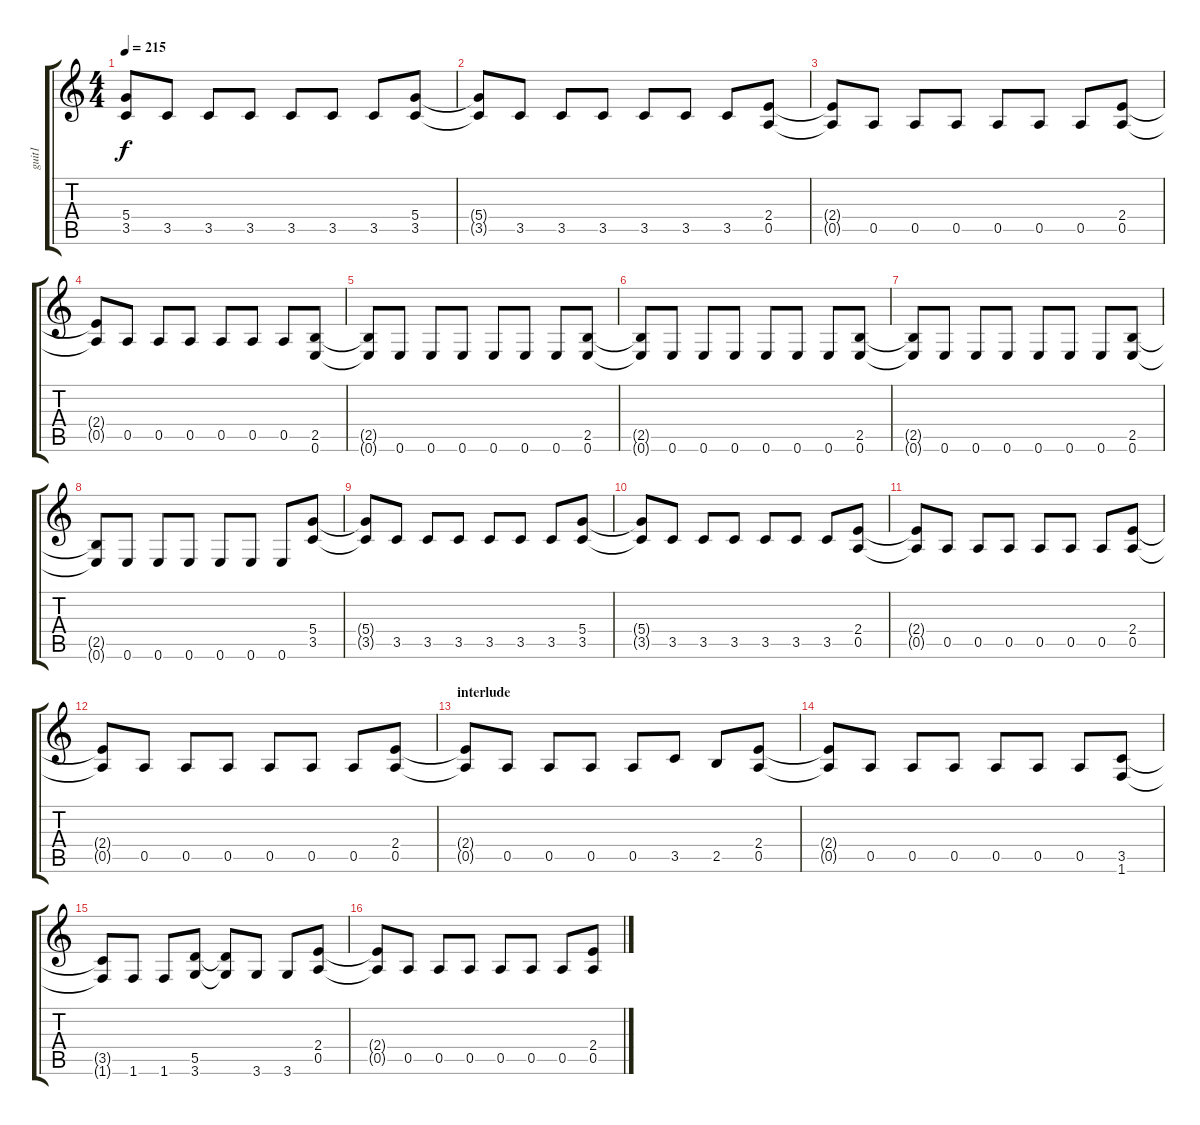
\track ("guit1" "guit1") {instrument distortionguitar}
\staff {score tabs}
\tuning (E4 B3 G3 D3 A2 E2) {hide}
\ts (4 4)
\tempo 215
\clef g2
\ks c
(5.4{t} 3.5{t}).8{dy f} 3.5.8 3.5.8 3.5.8 3.5.8 3.5.8 3.5.8 (5.4 3.5).8 |
(5.4{t} 3.5{t}).8 3.5.8 3.5.8 3.5.8 3.5.8 3.5.8 3.5.8 (2.4 0.5).8 |
(2.4{t} 0.5{t}).8 0.5.8 0.5.8 0.5.8 0.5.8 0.5.8 0.5.8 (2.4 0.5).8 |
(2.4{t} 0.5{t}).8 0.5.8 0.5.8 0.5.8 0.5.8 0.5.8 0.5.8 (2.5 0.6).8 |
(2.5{t} 0.6{t}).8 0.6.8 0.6.8 0.6.8 0.6.8 0.6.8 0.6.8 (2.5 0.6).8 |
(2.5{t} 0.6{t}).8 0.6.8 0.6.8 0.6.8 0.6.8 0.6.8 0.6.8 (2.5 0.6).8 |
(2.5{t} 0.6{t}).8 0.6.8 0.6.8 0.6.8 0.6.8 0.6.8 0.6.8 (2.5 0.6).8 |
(2.5{t} 0.6{t}).8 0.6.8 0.6.8 0.6.8 0.6.8 0.6.8 0.6.8 (5.4 3.5).8 |
(5.4{t} 3.5{t}).8 3.5.8 3.5.8 3.5.8 3.5.8 3.5.8 3.5.8 (5.4 3.5).8 |
(5.4{t} 3.5{t}).8 3.5.8 3.5.8 3.5.8 3.5.8 3.5.8 3.5.8 (2.4 0.5).8 |
(2.4{t} 0.5{t}).8 0.5.8 0.5.8 0.5.8 0.5.8 0.5.8 0.5.8 (2.4 0.5).8 |
(2.4{t} 0.5{t}).8 0.5.8 0.5.8 0.5.8 0.5.8 0.5.8 0.5.8 (2.4 0.5).8 |
\section ("" "interlude")
(2.4{t} 0.5{t}).8 0.5.8 0.5.8 0.5.8 0.5.8 3.5.8 2.5.8 (2.4 0.5).8 |
(2.4{t} 0.5{t}).8 0.5.8 0.5.8 0.5.8 0.5.8 0.5.8 0.5.8 (3.5 1.6).8 |
(3.5{t} 1.6{t}).8 1.6.8 1.6.8 (5.5 3.6).8 (5.5{t} 3.6{t}).8 3.6.8 3.6.8 (2.4 0.5).8 |
(2.4{t} 0.5{t}).8 0.5.8 0.5.8 0.5.8 0.5.8 0.5.8 0.5.8 (2.4 0.5).8
